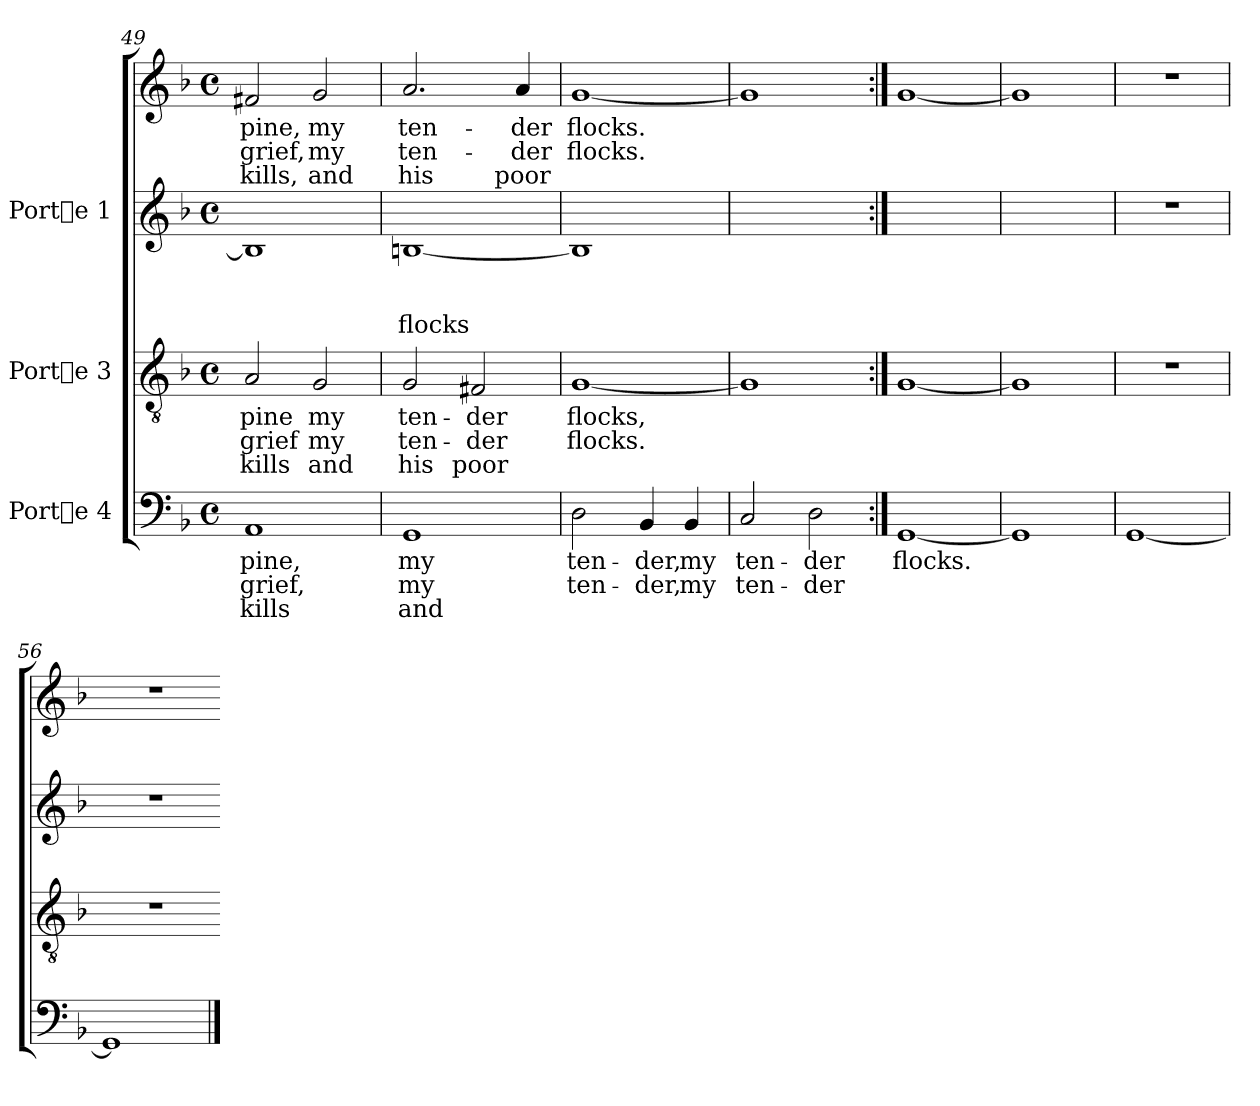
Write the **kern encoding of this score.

**kern	**text	**text	**text	**kern	**text	**text	**text	**kern	**text	**text	**text	**kern	**text	**text	**text
*part3	*part3	*part3	*part3	*part2	*part2	*part2	*part2	*part1	*part1	*part1	*part1	*part1	*part1	*part1	*part1
*staff4	*staff4	*staff4	*staff4	*staff3	*staff3	*staff3	*staff3	*staff2	*staff2	*staff2	*staff2	*staff1	*staff1	*staff1	*staff1
*I"Porte 4	*	*	*	*I"Porte 3	*	*	*	*I"Porte 1	*	*	*	*	*	*	*
*clefF4	*	*	*	*clefGv2	*	*	*	*clefG2	*	*	*	*clefG2	*	*	*
*k[b-]	*	*	*	*k[b-]	*	*	*	*k[b-]	*	*	*	*k[b-]	*	*	*
*F:	*	*	*	*F:	*	*	*	*F:	*	*	*	*F:	*	*	*
*M4/4	*	*	*	*M4/4	*	*	*	*M4/4	*	*	*	*M4/4	*	*	*
*met(c)	*	*	*	*met(c)	*	*	*	*met(c)	*	*	*	*met(c)	*	*	*
=49	=49	=49	=49	=49	=49	=49	=49	=49	=49	=49	=49	=49	=49	=49	=49
!	!LO:LY:b:cj	!LO:LY:b:cj	!LO:LY:b:cj	!	!LO:LY:b:cj	!LO:LY:b:cj	!LO:LY:b:cj	!	!	!	!	!	!LO:LY:b:cj	!LO:LY:b:cj	!LO:LY:b:cj
1AA	pine,	grief,	kills	2A/	pine	grief	kills	1Bn]	.	.	.	2f#X/	pine,	grief,	kills,
!	!	!	!	!	!LO:LY:b:cj	!LO:LY:b:cj	!LO:LY:b:cj	!	!	!	!	!	!LO:LY:b:cj	!LO:LY:b:cj	!LO:LY:b:cj
.	.	.	.	2G/	my	my	and	.	.	.	.	2g/	my	my	and
=50	=50	=50	=50	=50	=50	=50	=50	=50	=50	=50	=50	=50	=50	=50	=50
!	!LO:LY:b:cj	!LO:LY:b:cj	!LO:LY:b:cj	!	!LO:LY:b:cj	!LO:LY:b:cj	!LO:LY:b:cj	!	!	!	!LO:LY:b:cj	!	!LO:LY:b:cj	!LO:LY:b:cj	!LO:LY:b:cj
1GG	my	my	and	2G/	ten-	-ten-	-his	[<1Bn	.	.	flocks	2.a/	ten-	-ten-	-his
!	!	!	!	!	!LO:LY:b:cj	!LO:LY:b:cj	!LO:LY:b:cj	!	!	!	!	!	!	!	!
.	.	.	.	2F#X/	der	der	poor	.	.	.	.	.	.	.	.
!	!	!	!	!	!	!	!	!	!	!	!	!	!LO:LY:b:cj	!LO:LY:b:cj	!LO:LY:b:cj
.	.	.	.	.	.	.	.	.	.	.	.	4a/	der	der	poor
!!LO:LB:g=z
=51	=51	=51	=51	=51	=51	=51	=51	=51	=51	=51	=51	=51	=51	=51	=51
!	!LO:LY:b:cj	!LO:LY:b:cj	!	!	!LO:LY:b:cj	!LO:LY:b:cj	!	!	!	!	!	!	!LO:LY:b:cj	!LO:LY:b:cj	!
2D\	ten-	-ten-	.	[<1G	flocks,	flocks.	.	1Bn]	.	.	.	[<1g	flocks.	flocks.	.
!	!LO:LY:b:cj	!LO:LY:b:cj	!	!	!	!	!	!	!	!	!	!	!	!	!
4BB-/	-der,	der,	.	.	.	.	.	.	.	.	.	.	.	.	.
!	!LO:LY:b:cj	!LO:LY:b:cj	!	!	!	!	!	!	!	!	!	!	!	!	!
4BB-/	my	my	.	.	.	.	.	.	.	.	.	.	.	.	.
=52	=52	=52	=52	=52	=52	=52	=52	=52	=52	=52	=52	=52	=52	=52	=52
!	!LO:LY:b:cj	!LO:LY:b:cj	!	!	!	!	!	!	!	!	!	!	!	!	!
2C/	ten-	-ten-	.	1G]	.	.	.	1ryy	.	.	.	1g]	.	.	.
!	!LO:LY:b:cj	!LO:LY:b:cj	!	!	!	!	!	!	!	!	!	!	!	!	!
2D\	-der	der	.	.	.	.	.	.	.	.	.	.	.	.	.
=53:|!	=53:|!	=53:|!	=53:|!	=53:|!	=53:|!	=53:|!	=53:|!	=53:|!	=53:|!	=53:|!	=53:|!	=53:|!	=53:|!	=53:|!	=53:|!
!	!LO:LY:b:cj	!	!	!	!	!	!	!	!	!	!	!	!	!	!
[<1GG	flocks.	.	.	[<1G	.	.	.	1ryy	.	.	.	[<1g	.	.	.
=54	=54	=54	=54	=54	=54	=54	=54	=54	=54	=54	=54	=54	=54	=54	=54
1GG]	.	.	.	1G]	.	.	.	1ryy	.	.	.	1g]	.	.	.
=55	=55	=55	=55	=55	=55	=55	=55	=55	=55	=55	=55	=55	=55	=55	=55
[<1GG	.	.	.	1r	.	.	.	1r	.	.	.	1r	.	.	.
=56	=56	=56	=56	=56	=56	=56	=56	=56	=56	=56	=56	=56	=56	=56	=56
1GG]	.	.	.	1r	.	.	.	1r	.	.	.	1r	.	.	.
==	==	==	==	=	==	==	==	==	==	==	==	==	==	==	==
*-	*-	*-	*-	*-	*-	*-	*-	*-	*-	*-	*-	*-	*-	*-	*-
